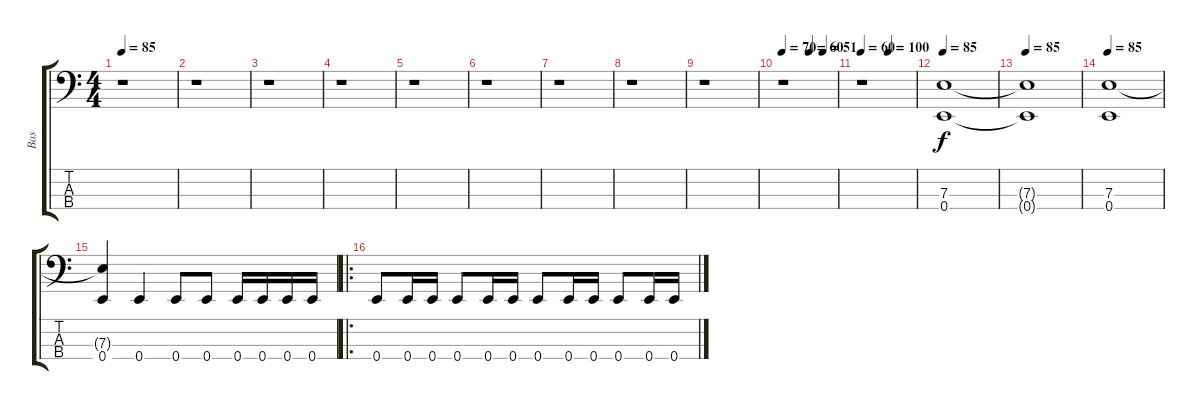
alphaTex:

\track ("Bas" "Bas") {instrument electricbassfinger}
\staff {score tabs}
\tuning (G2 D2 A1 E1) {hide}
\ts (4 4)
\tempo 85
\clef f4
\ks c
r.1{dy f instrument electricbassfinger} |
r.1 |
r.1 |
r.1 |
r.1 |
r.1 |
r.1 |
r.1 |
r.1 |
\tempo 70
\tempo (60 0.5)
\tempo (51 0.75)
r.1 |
\tempo 60
\tempo (100 0.5)
r.1 |
\tempo 85
(7.3 0.4).1 |
\tempo 85
(7.3{t} 0.4{t}).1 |
\tempo 85
(7.3 0.4).1 |
(7.3{t} 0.4).4 0.4.4 0.4.8 0.4.8 0.4.16 0.4.16 0.4.16 0.4.16 |
\ro
0.4.8 0.4.16 0.4.16 0.4.8 0.4.16 0.4.16 0.4.8 0.4.16 0.4.16 0.4.8 0.4.16 0.4.16
